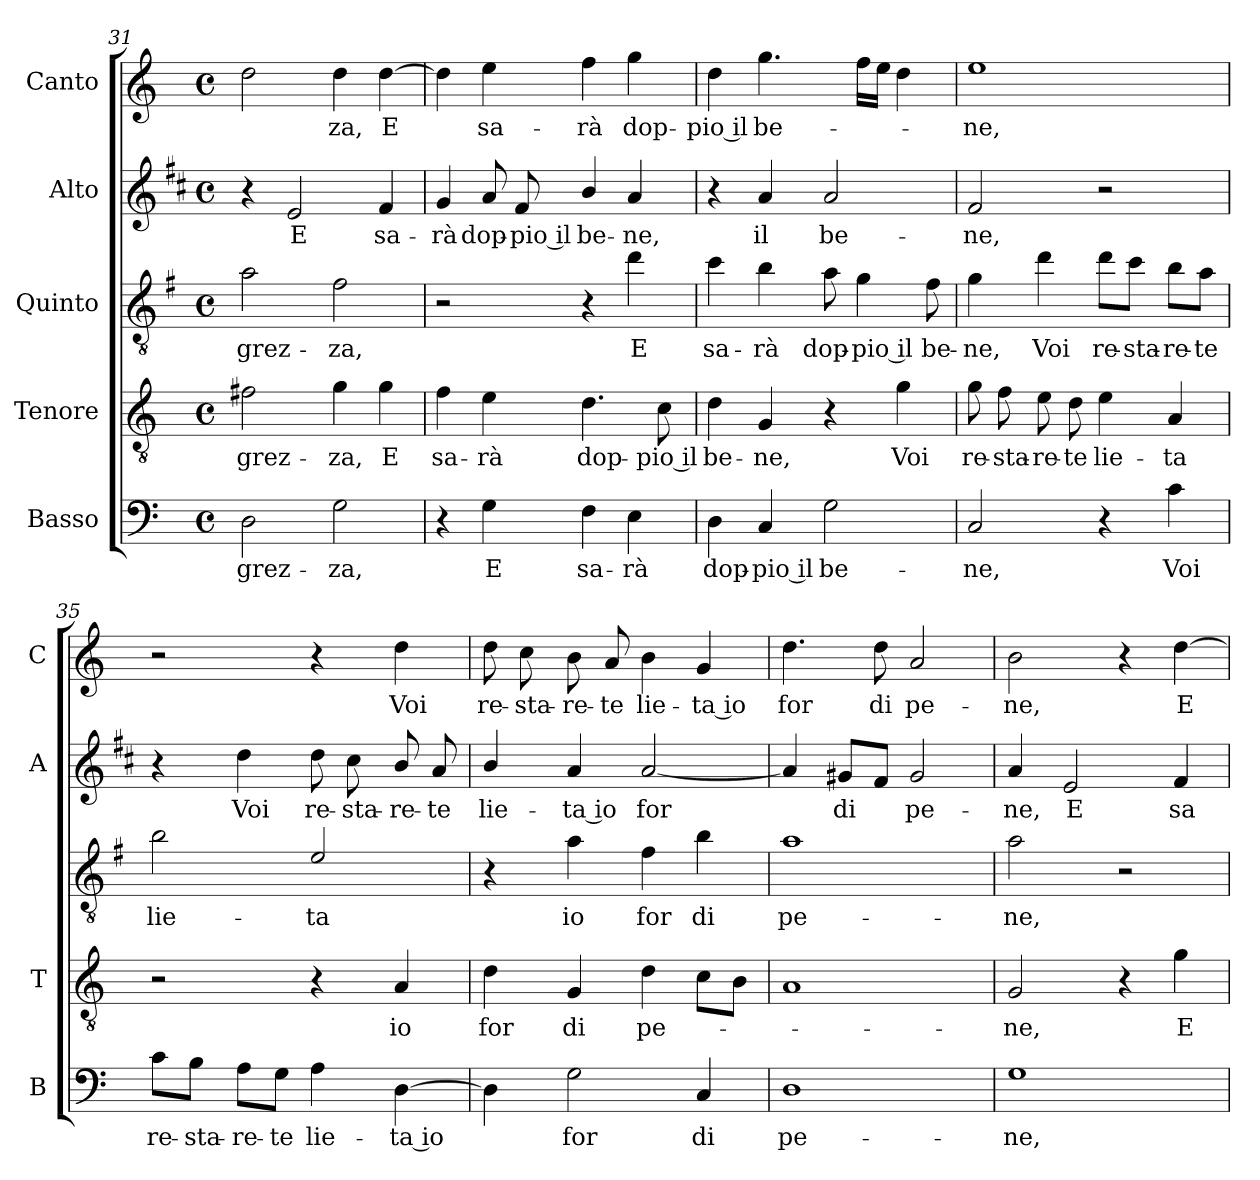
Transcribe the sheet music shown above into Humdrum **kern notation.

**kern	**text	**kern	**text	**kern	**text	**kern	**text	**kern	**text
*part5	*part5	*part4	*part4	*part3	*part3	*part2	*part2	*part1	*part1
*staff5	*staff5	*staff4	*staff4	*staff3	*staff3	*staff2	*staff2	*staff1	*staff1
*I"Basso	*	*I"Tenore	*	*I"Quinto	*	*I"Alto	*	*I"Canto	*
*I'B	*	*I'T	*	*	*	*I'A	*	*I'C	*
*clefF4	*	*clefGv2	*	*clefGv2	*	*clefG2	*	*clefG2	*
*	*	*	*	*ITrd4c7	*	*ITrd1c2	*	*	*
*k[]	*	*k[]	*	*k[]	*	*k[]	*	*k[]	*
*C:	*	*C:	*	*C:	*	*C:	*	*C:	*
*M4/4	*	*M4/4	*	*M4/4	*	*M4/4	*	*M4/4	*
*met(c)	*	*met(c)	*	*met(c)	*	*met(c)	*	*met(c)	*
=31	=31	=31	=31	=31	=31	=31	=31	=31	=31
!	!LO:LY:b	!	!LO:LY:b	!	!LO:LY:b	!	!	!	!
2D\	-grez-	2f#X\	-grez-	2d\	-grez-	4r	.	2dd\	.
!	!	!	!	!	!	!	!LO:LY:b	!	!
.	.	.	.	.	.	2d/	E	.	.
!	!LO:LY:b	!	!LO:LY:b	!	!LO:LY:b	!	!	!	!LO:LY:b
2G\	-za,	4g\	-za,	2B\	-za,	.	.	4dd\	-za,
!	!	!	!LO:LY:b	!	!	!	!LO:LY:b	!	!LO:LY:b
.	.	4g\	E	.	.	4e/	sa-	[4dd\	E
=32	=32	=32	=32	=32	=32	=32	=32	=32	=32
!	!	!	!LO:LY:b	!	!	!	!LO:LY:b	!	!
4r	.	4f\	sa-	2r	.	4f/	-rà	4dd\]	.
!	!LO:LY:b	!	!LO:LY:b	!	!	!	!LO:LY:b	!	!LO:LY:b
4G\	E	4e\	-rà	.	.	8g/	dop-	4ee\	sa-
!	!	!	!	!	!	!	!LO:LY:b	!	!
.	.	.	.	.	.	8e/	-pio il	.	.
!	!LO:LY:b	!	!LO:LY:b	!	!	!	!LO:LY:b	!	!LO:LY:b
4F\	sa-	4.d\	dop-	4r	.	4a/	be-	4ff\	-rà
!	!LO:LY:b	!	!	!	!LO:LY:b	!	!LO:LY:b	!	!LO:LY:b
4E\	-rà	.	.	4g\	E	4g/	-ne,	4gg\	dop-
!	!	!	!LO:LY:b	!	!	!	!	!	!
.	.	8c\	-pio il	.	.	.	.	.	.
=33	=33	=33	=33	=33	=33	=33	=33	=33	=33
!	!LO:LY:b	!	!LO:LY:b	!	!LO:LY:b	!	!	!	!LO:LY:b
4D\	dop-	4d\	be-	4f\	sa-	4r	.	4dd\	-pio il
!	!LO:LY:b	!	!LO:LY:b	!	!LO:LY:b	!	!LO:LY:b	!	!LO:LY:b
4C/	-pio il	4G/	-ne,	4e\	-rà	4g/	il	4.gg\	be-
!	!LO:LY:b	!	!	!	!LO:LY:b	!	!LO:LY:b	!	!
2G\	be-	4r	.	8d\	dop-	2g/	be-	.	.
!	!	!	!	!	!LO:LY:b	!	!	!	!
.	.	.	.	4c\	-pio il	.	.	16ff\LL	.
.	.	.	.	.	.	.	.	16ee\JJ	.
!	!	!	!LO:LY:b	!	!	!	!	!	!
.	.	4g\	Voi	.	.	.	.	4dd\	.
!	!	!	!	!	!LO:LY:b	!	!	!	!
.	.	.	.	8B\	be-	.	.	.	.
=34	=34	=34	=34	=34	=34	=34	=34	=34	=34
!	!LO:LY:b	!	!LO:LY:b	!	!LO:LY:b	!	!LO:LY:b	!	!LO:LY:b
2C/	-ne,	8g\	re-	4c\	-ne,	2e/	-ne,	1ee	-ne,
!	!	!	!LO:LY:b	!	!	!	!	!	!
.	.	8f\	-sta-	.	.	.	.	.	.
!	!	!	!LO:LY:b	!	!LO:LY:b	!	!	!	!
.	.	8e\	-re-	4g\	Voi	.	.	.	.
!	!	!	!LO:LY:b	!	!	!	!	!	!
.	.	8d\	-te	.	.	.	.	.	.
!	!	!	!LO:LY:b	!	!LO:LY:b	!	!	!	!
4r	.	4e\	lie-	8g\L	re-	2r	.	.	.
!	!	!	!	!	!LO:LY:b	!	!	!	!
.	.	.	.	8f\J	-sta-	.	.	.	.
!	!LO:LY:b	!	!LO:LY:b	!	!LO:LY:b	!	!	!	!
4c\	Voi	4A/	-ta	8e\L	-re-	.	.	.	.
!	!	!	!	!	!LO:LY:b	!	!	!	!
.	.	.	.	8d\J	-te	.	.	.	.
!!LO:LB:g=z
=35	=35	=35	=35	=35	=35	=35	=35	=35	=35
!	!LO:LY:b	!	!	!	!LO:LY:b	!	!	!	!
8c\L	re-	2r	.	2e\	lie-	4r	.	2r	.
!	!LO:LY:b	!	!	!	!	!	!	!	!
8B\J	-sta-	.	.	.	.	.	.	.	.
!	!LO:LY:b	!	!	!	!	!	!LO:LY:b	!	!
8A\L	-re-	.	.	.	.	4cc\	Voi	.	.
!	!LO:LY:b	!	!	!	!	!	!	!	!
8G\J	-te	.	.	.	.	.	.	.	.
!	!LO:LY:b	!	!	!	!LO:LY:b	!	!LO:LY:b	!	!
4A\	lie-	4r	.	2A/	-ta	8cc\	re-	4r	.
!	!	!	!	!	!	!	!LO:LY:b	!	!
.	.	.	.	.	.	8b\	-sta-	.	.
!	!LO:LY:b	!	!LO:LY:b	!	!	!	!LO:LY:b	!	!LO:LY:b
[4D\	-ta io	4A/	io	.	.	8a/	-re-	4dd\	Voi
!	!	!	!	!	!	!	!LO:LY:b	!	!
.	.	.	.	.	.	8g/	-te	.	.
=36	=36	=36	=36	=36	=36	=36	=36	=36	=36
!	!	!	!LO:LY:b	!	!	!	!LO:LY:b	!	!LO:LY:b
4D\]	.	4d\	for	4r	.	4a/	lie-	8dd\	re-
!	!	!	!	!	!	!	!	!	!LO:LY:b
.	.	.	.	.	.	.	.	8cc\	-sta-
!	!LO:LY:b	!	!LO:LY:b	!	!LO:LY:b	!	!LO:LY:b	!	!LO:LY:b
2G\	for	4G/	di	4d\	io	4g/	-ta io	8b\	-re-
!	!	!	!	!	!	!	!	!	!LO:LY:b
.	.	.	.	.	.	.	.	8a/	-te
!	!	!	!LO:LY:b	!	!LO:LY:b	!	!LO:LY:b	!	!LO:LY:b
.	.	4d\	pe-	4B\	for	[2g/	for	4b\	lie-
!	!LO:LY:b	!	!	!	!LO:LY:b	!	!	!	!LO:LY:b
4C/	di	8c\L	.	4e\	di	.	.	4g/	-ta io
.	.	8B\J	.	.	.	.	.	.	.
=37	=37	=37	=37	=37	=37	=37	=37	=37	=37
!	!LO:LY:b	!	!	!	!LO:LY:b	!	!	!	!LO:LY:b
1D	pe-	1A	.	1d	pe-	4g/]	.	4.dd\	for
!	!	!	!	!	!	!	!LO:LY:b	!	!
.	.	.	.	.	.	8f#X/L	di	.	.
!	!	!	!	!	!	!	!	!	!LO:LY:b
.	.	.	.	.	.	8e/J	.	8dd\	di
!	!	!	!	!	!	!	!LO:LY:b	!	!LO:LY:b
.	.	.	.	.	.	2f#/	pe-	2a/	pe-
=38	=38	=38	=38	=38	=38	=38	=38	=38	=38
!	!LO:LY:b	!	!LO:LY:b	!	!LO:LY:b	!	!LO:LY:b	!	!LO:LY:b
1G	-ne,	2G/	-ne,	2d\	-ne,	4g/	-ne,	2b\	-ne,
!	!	!	!	!	!	!	!LO:LY:b	!	!
.	.	.	.	.	.	2d/	E	.	.
.	.	4r	.	2r	.	.	.	4r	.
!	!	!	!LO:LY:b	!	!	!	!LO:LY:b	!	!LO:LY:b
.	.	4g\	E	.	.	4e/	sa-	[4dd\	E
=	=	=	=	=	=	=	=	=	=
*-	*-	*-	*-	*-	*-	*-	*-	*-	*-
